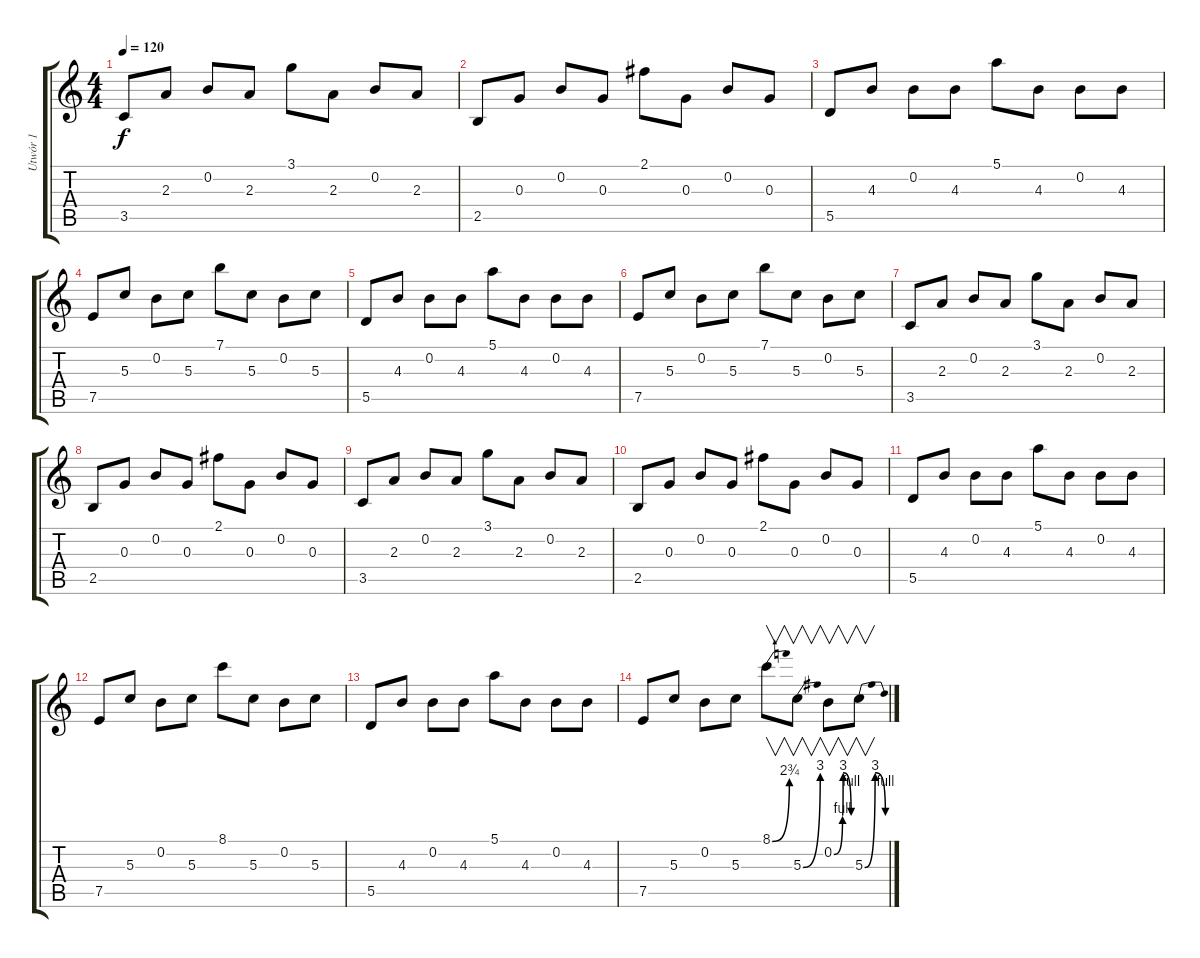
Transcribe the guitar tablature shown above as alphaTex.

\track ("Utwór 1" "Utwór 1") {instrument electricguitarclean}
\staff {score tabs}
\tuning (E4 B3 G3 D3 A2 E2) {hide}
\ts (4 4)
\tempo 120
\clef g2
\ks c
3.5.8{dy f} 2.3.8 0.2.8 2.3.8 3.1.8 2.3.8 0.2.8 2.3.8 |
2.5.8 0.3.8 0.2.8 0.3.8 2.1.8 0.3.8 0.2.8 0.3.8 |
5.5.8 4.3.8 0.2.8 4.3.8 5.1.8 4.3.8 0.2.8 4.3.8 |
7.5.8 5.3.8 0.2.8 5.3.8 7.1.8 5.3.8 0.2.8 5.3.8 |
5.5.8 4.3.8 0.2.8 4.3.8 5.1.8 4.3.8 0.2.8 4.3.8 |
7.5.8 5.3.8 0.2.8 5.3.8 7.1.8 5.3.8 0.2.8 5.3.8 |
3.5.8{volume 16 instrument pad4choir} 2.3.8 0.2.8 2.3.8 3.1.8 2.3.8 0.2.8 2.3.8 |
2.5.8 0.3.8 0.2.8 0.3.8 2.1.8 0.3.8 0.2.8 0.3.8 |
3.5.8 2.3.8 0.2.8 2.3.8 3.1.8 2.3.8 0.2.8 2.3.8 |
2.5.8 0.3.8 0.2.8 0.3.8 2.1.8 0.3.8 0.2.8 0.3.8 |
5.5.8 4.3.8 0.2.8 4.3.8 5.1.8 4.3.8 0.2.8 4.3.8 |
7.5.8 5.3.8 0.2.8 5.3.8 8.1.8 5.3.8 0.2.8 5.3.8 |
5.5.8 4.3.8 0.2.8 4.3.8 5.1.8 4.3.8 0.2.8 4.3.8 |
7.5.8 5.3.8 0.2.8 5.3.8 8.1{be (bend 0 0 60 11)}.8{v volume 16 instrument overdrivenguitar} 5.3{be (bend 0 0 60 12)}.8{v} 0.2{be (custom 0 0 30 4 32 12 60 4)}.8{v} 5.3{be (bendrelease 0 0 30 12 30 12 60 4)}.8{v}
